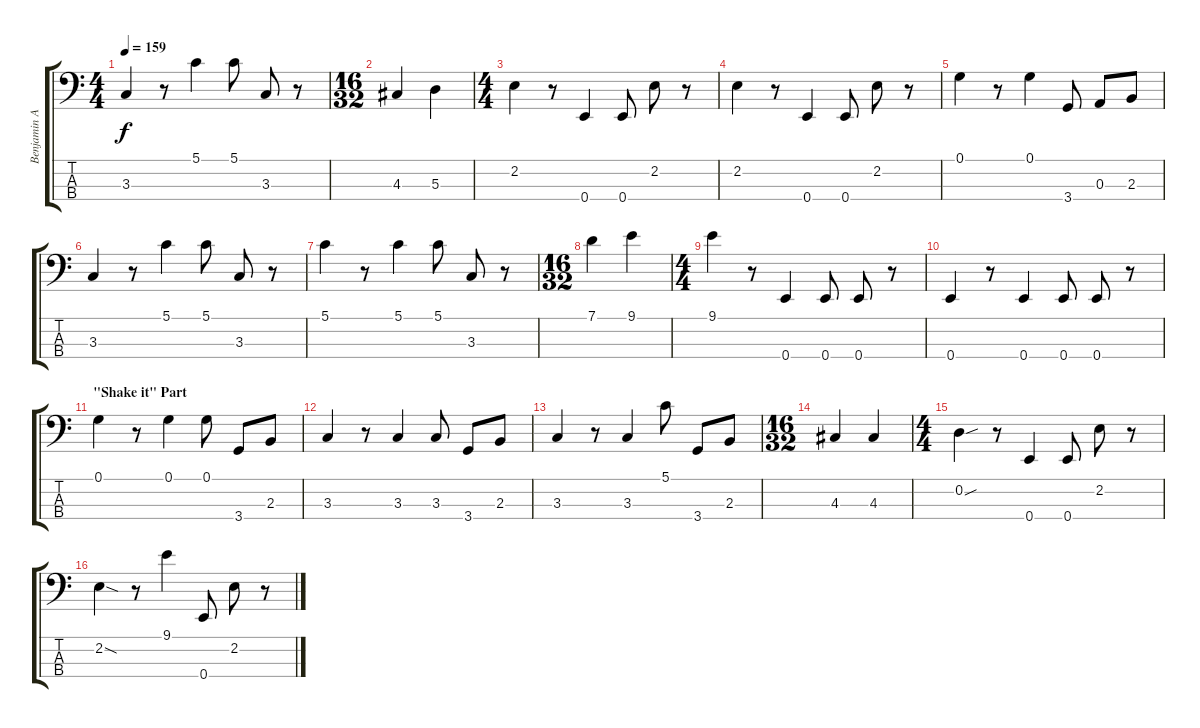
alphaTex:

\track ("Benjamin Andre (Synth Bass)" "Benjamin A") {instrument synthbass1}
\staff {score tabs}
\tuning (G2 D2 A1 E1) {hide}
\ts (4 4)
\tempo 159
\clef f4
\ks c
3.3.4{dy f} r.8 5.1.4 5.1.8 3.3.8 r.8 |
\ts (16 32)
4.3.4 5.3.4 |
\ts (4 4)
2.2.4 r.8 0.4.4 0.4.8 2.2.8 r.8 |
2.2.4 r.8 0.4.4 0.4.8 2.2.8 r.8 |
0.1.4 r.8 0.1.4 3.4.8 0.3.8 2.3.8 |
3.3.4 r.8 5.1.4 5.1.8 3.3.8 r.8 |
5.1.4 r.8 5.1.4 5.1.8 3.3.8 r.8 |
\ts (16 32)
7.1.4 9.1.4 |
\ts (4 4)
9.1.4 r.8 0.4.4 0.4.8 0.4.8 r.8 |
0.4.4 r.8 0.4.4 0.4.8 0.4.8 r.8 |
\section ("" "\"Shake it\" Part")
0.1.4 r.8 0.1.4 0.1.8 3.4.8 2.3.8 |
3.3.4 r.8 3.3.4 3.3.8 3.4.8 2.3.8 |
3.3.4 r.8 3.3.4 5.1.8 3.4.8 2.3.8 |
\ts (16 32)
4.3.4 4.3.4 |
\ts (4 4)
0.2{sou}.4 r.8 0.4.4 0.4.8 2.2.8 r.8 |
2.2{sod}.4 r.8 9.1.4 0.4.8 2.2.8 r.8
